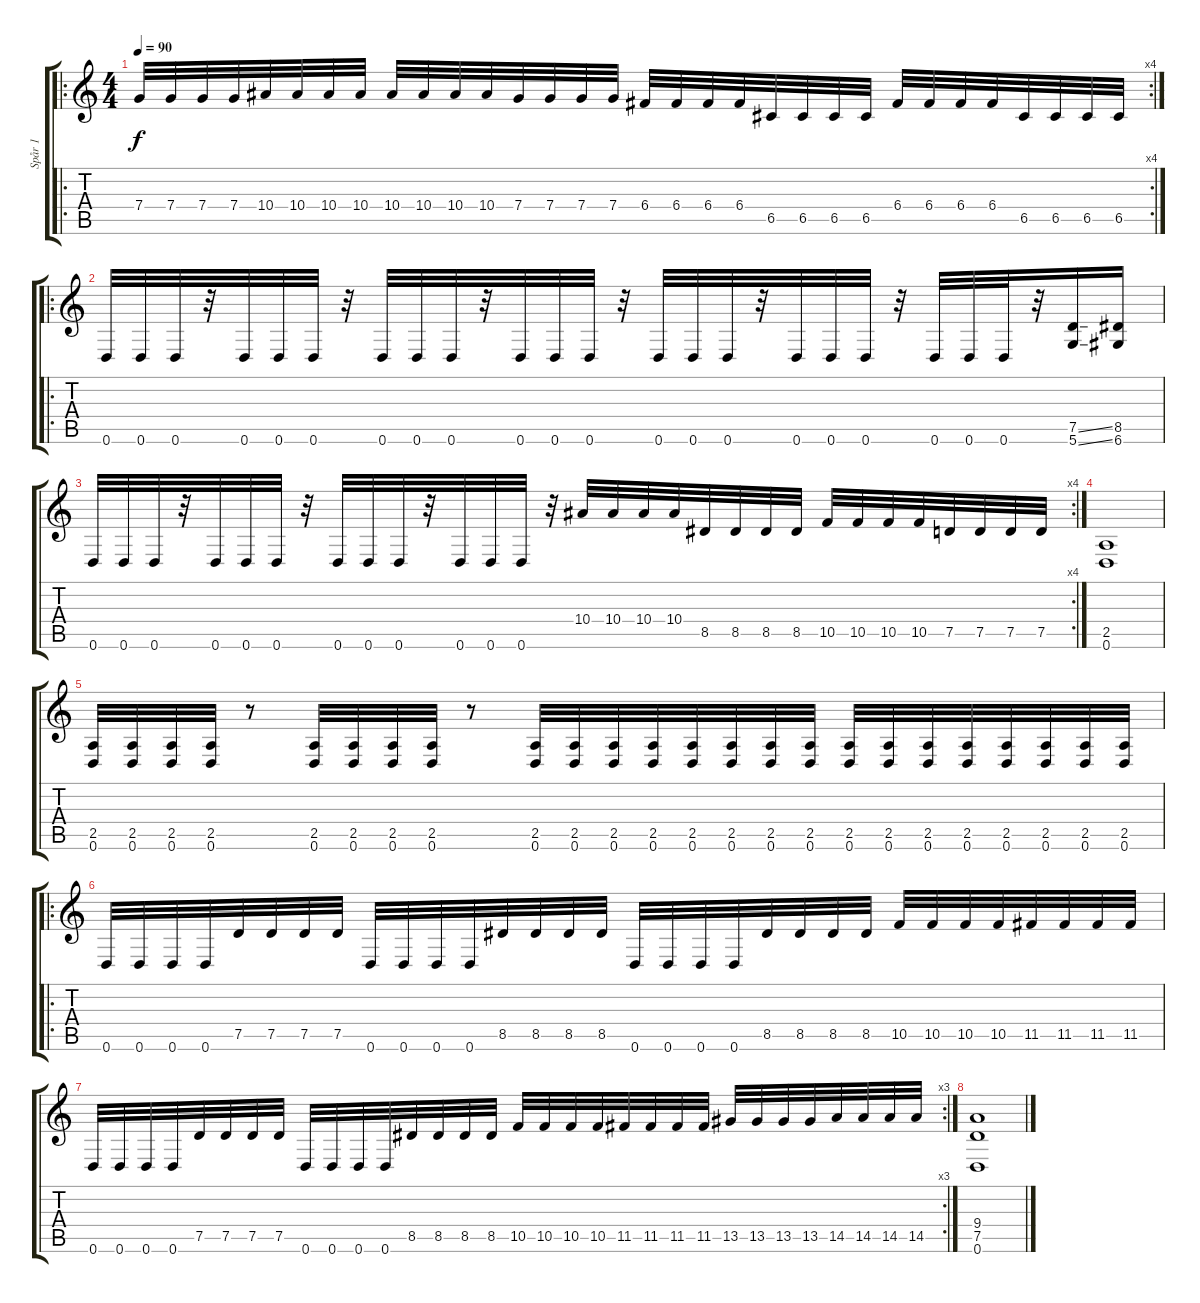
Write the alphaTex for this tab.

\track ("Spår 1" "Spår 1") {instrument distortionguitar}
\staff {score tabs}
\tuning (D4 A3 F3 C3 G2 D2) {hide}
\ro
\rc 4
\ts (4 4)
\tempo 90
\clef g2
\ks c
7.4.32{dy f} 7.4.32 7.4.32 7.4.32 10.4.32 10.4.32 10.4.32 10.4.32 10.4.32 10.4.32 10.4.32 10.4.32 7.4.32 7.4.32 7.4.32 7.4.32 6.4.32 6.4.32 6.4.32 6.4.32 6.5.32 6.5.32 6.5.32 6.5.32 6.4.32 6.4.32 6.4.32 6.4.32 6.5.32 6.5.32 6.5.32 6.5.32 |
\ro
0.6.32 0.6.32 0.6.32 r.32 0.6.32 0.6.32 0.6.32 r.32 0.6.32 0.6.32 0.6.32 r.32 0.6.32 0.6.32 0.6.32 r.32 0.6.32 0.6.32 0.6.32 r.32 0.6.32 0.6.32 0.6.32 r.32 0.6.32 0.6.32 0.6.32 r.32 (7.5{ss} 5.6{ss}).16 (8.5 6.6).16 |
\rc 4
0.6.32 0.6.32 0.6.32 r.32 0.6.32 0.6.32 0.6.32 r.32 0.6.32 0.6.32 0.6.32 r.32 0.6.32 0.6.32 0.6.32 r.32 10.4.32 10.4.32 10.4.32 10.4.32 8.5.32 8.5.32 8.5.32 8.5.32 10.5.32 10.5.32 10.5.32 10.5.32 7.5.32 7.5.32 7.5.32 7.5.32 |
(2.5 0.6).1 |
(2.5 0.6).32 (2.5 0.6).32 (2.5 0.6).32 (2.5 0.6).32 r.8 (2.5 0.6).32 (2.5 0.6).32 (2.5 0.6).32 (2.5 0.6).32 r.8 (2.5 0.6).32 (2.5 0.6).32 (2.5 0.6).32 (2.5 0.6).32 (2.5 0.6).32 (2.5 0.6).32 (2.5 0.6).32 (2.5 0.6).32 (2.5 0.6).32 (2.5 0.6).32 (2.5 0.6).32 (2.5 0.6).32 (2.5 0.6).32 (2.5 0.6).32 (2.5 0.6).32 (2.5 0.6).32 |
\ro
0.6.32 0.6.32 0.6.32 0.6.32 7.5.32 7.5.32 7.5.32 7.5.32 0.6.32 0.6.32 0.6.32 0.6.32 8.5.32 8.5.32 8.5.32 8.5.32 0.6.32 0.6.32 0.6.32 0.6.32 8.5.32 8.5.32 8.5.32 8.5.32 10.5.32 10.5.32 10.5.32 10.5.32 11.5.32 11.5.32 11.5.32 11.5.32 |
\rc 3
0.6.32 0.6.32 0.6.32 0.6.32 7.5.32 7.5.32 7.5.32 7.5.32 0.6.32 0.6.32 0.6.32 0.6.32 8.5.32 8.5.32 8.5.32 8.5.32 10.5.32 10.5.32 10.5.32 10.5.32 11.5.32 11.5.32 11.5.32 11.5.32 13.5.32 13.5.32 13.5.32 13.5.32 14.5.32 14.5.32 14.5.32 14.5.32 |
(9.4 7.5 0.6).1
